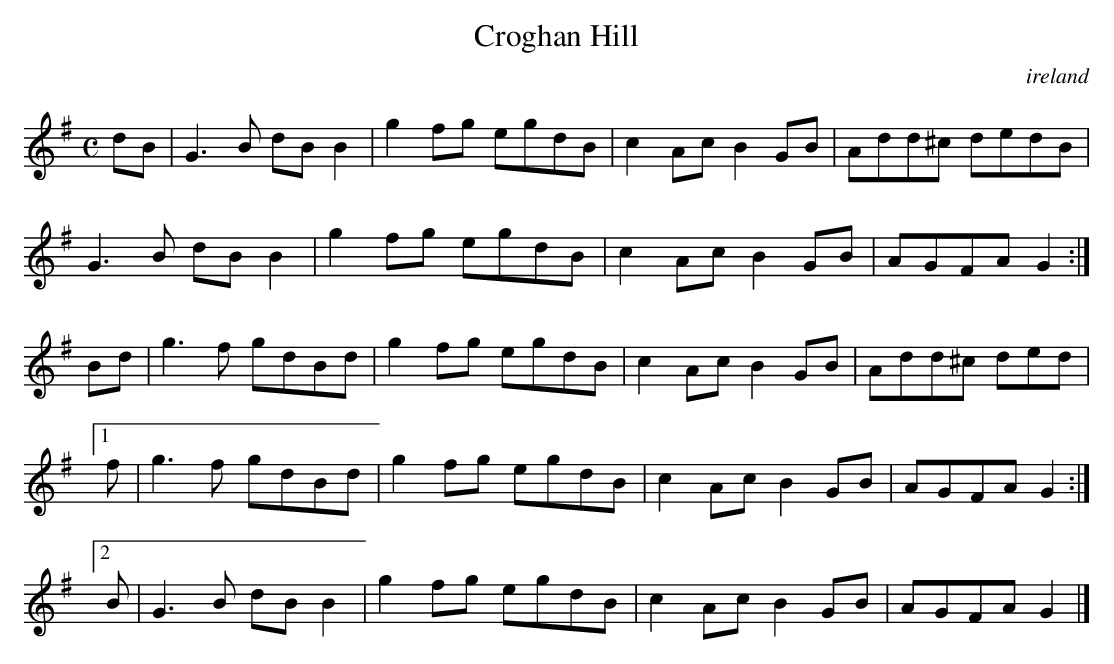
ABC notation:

X:1
T:Croghan Hill
O:ireland
M:C
L:1/8
K:G Major
dB|G3B dBB2|g2fg egdB|c2Ac B2GB|Add^c dedB|!
G3B dBB2|g2fg egdB|c2Ac B2GB|AGFA G2:|!
Bd|g3f gdBd|g2fg egdB|c2Ac B2GB|Add^c ded|!
[1 f|g3f gdBd|g2fg egdB|c2Ac B2GB|AGFA G2:|!
[2 B|G3B dBB2|g2fg egdB|c2Ac B2GB|AGFA G2|]!
